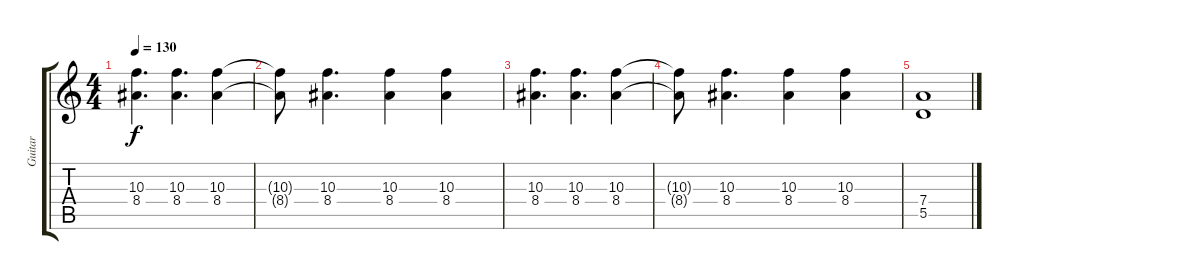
\track ("Guitar" "Guitar") {instrument overdrivenguitar}
\staff {score tabs}
\tuning (E4 B3 G3 D3 A2 D2) {hide}
\ts (4 4)
\tempo 130
\clef g2
\ks c
(10.3 8.4).4{d dy f} (10.3 8.4).4{d} (10.3 8.4).4 |
(10.3{t} 8.4{t}).8 (10.3 8.4).4{d} (10.3 8.4).4 (10.3 8.4).4 |
(10.3 8.4).4{d} (10.3 8.4).4{d} (10.3 8.4).4 |
(10.3{t} 8.4{t}).8 (10.3 8.4).4{d} (10.3 8.4).4 (10.3 8.4).4 |
(7.4 5.5).1{volume 0}
